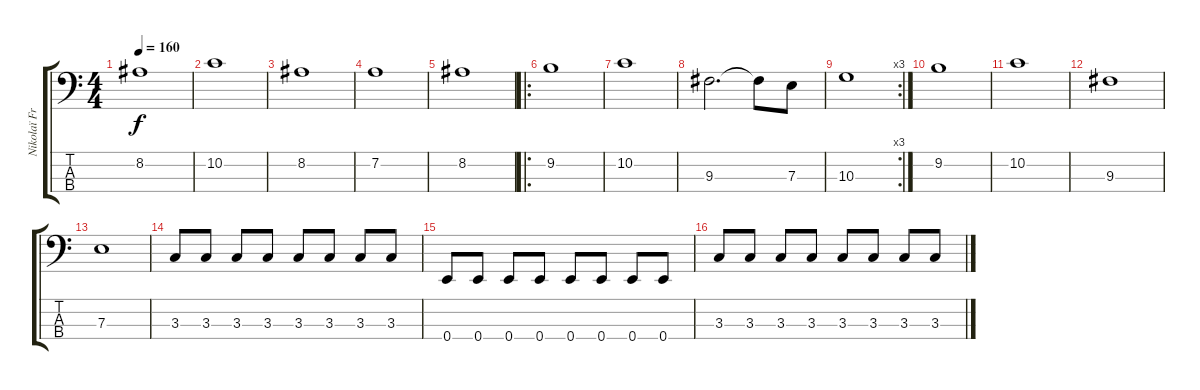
\track ("Nikolaï Fraiture" "Nikolaï Fr") {instrument electricbassfinger}
\staff {score tabs}
\tuning (G2 D2 A1 E1) {hide}
\ts (4 4)
\tempo 160
\clef f4
\ks c
8.2.1{dy f} |
10.2.1 |
8.2.1 |
7.2.1 |
8.2.1 |
\ro
9.2.1 |
10.2.1 |
9.3.2{d} 9.3{t}.8 7.3.8 |
\rc 3
10.3.1 |
9.2.1 |
10.2.1 |
9.3.1 |
7.3.1 |
3.3.8 3.3.8 3.3.8 3.3.8 3.3.8 3.3.8 3.3.8 3.3.8 |
0.4.8 0.4.8 0.4.8 0.4.8 0.4.8 0.4.8 0.4.8 0.4.8 |
3.3.8 3.3.8 3.3.8 3.3.8 3.3.8 3.3.8 3.3.8 3.3.8
